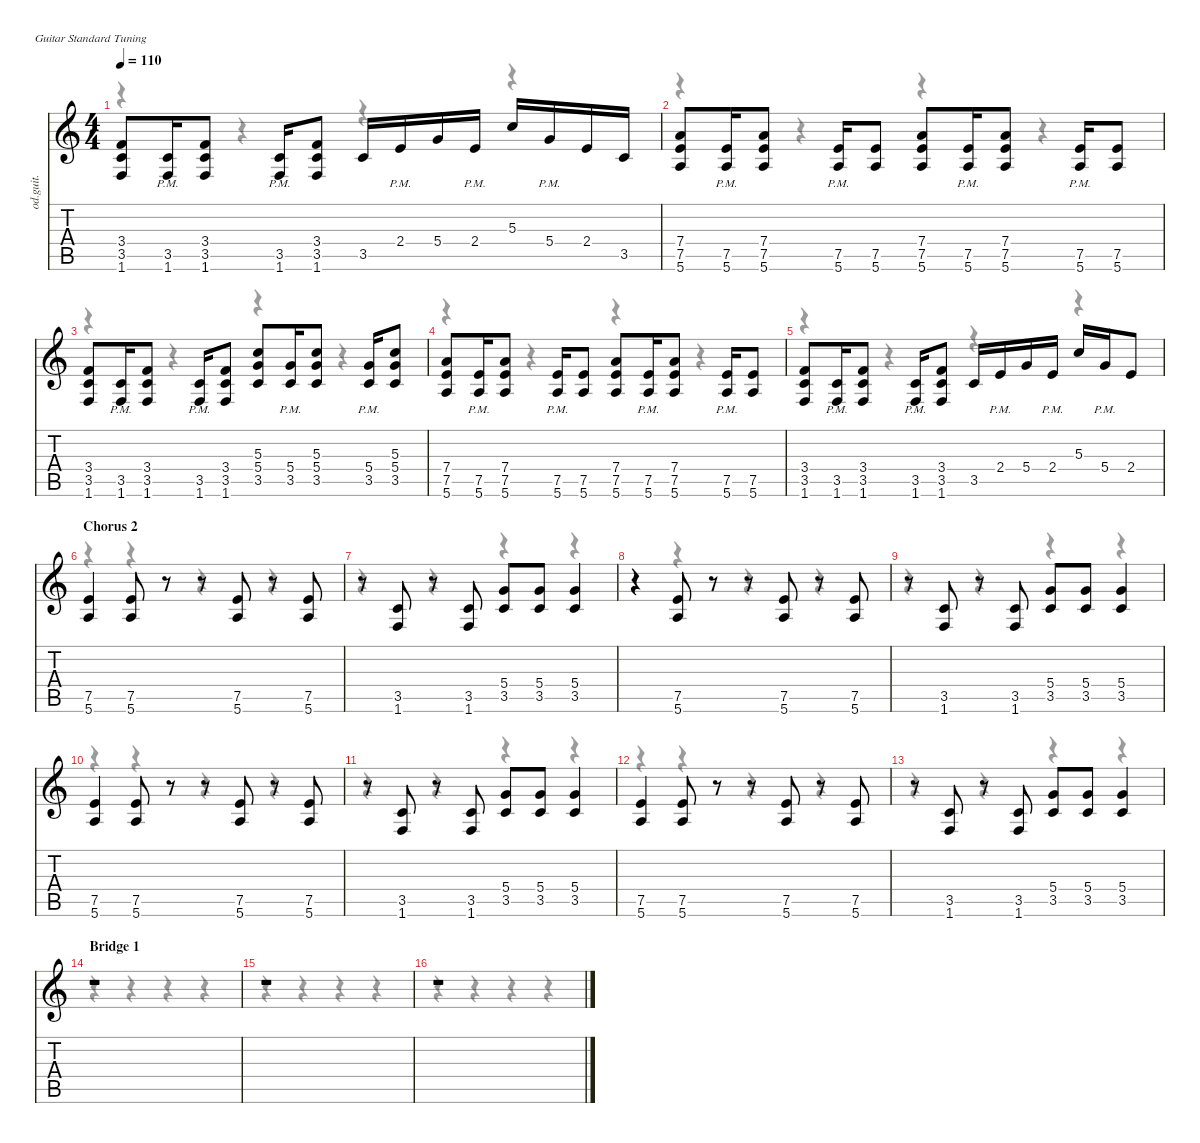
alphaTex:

\defaultSystemsLayout 4
\hideDynamics
\bracketExtendMode nobrackets
\otherSystemsTrackNameOrientation horizontal
\track ("Gtr OD" "od.guit.") {instrument overdrivenguitar}
\staff {score tabs}
\tuning (E4 B3 G3 D3 A2 E2)
\voice
\ts (4 4)
\tempo 110
\clef g2
\ks c
(3.4 3.5 1.6).8{dy f} (3.5{pm} 1.6{pm}).16 (3.4 3.5 1.6).8 (3.5{pm} 1.6{pm}).16 (3.4 3.5 1.6).8 3.5.16 2.4{pm}.16 5.4.16 2.4{pm}.16 5.3.16 5.4{pm}.16 2.4.16 3.5.16 |
(7.4 7.5 5.6).8 (7.5{pm} 5.6{pm}).16 (7.4 7.5 5.6).8 (7.5{pm} 5.6{pm}).16 (7.5 5.6).8 (7.4 7.5 5.6).8 (7.5{pm} 5.6{pm}).16 (7.4 7.5 5.6).8 (7.5{pm} 5.6{pm}).16 (7.5 5.6).8 |
(3.4 3.5 1.6).8 (3.5{pm} 1.6{pm}).16 (3.4 3.5 1.6).8 (3.5{pm} 1.6{pm}).16 (3.4 3.5 1.6).8 (5.3 5.4 3.5).8 (5.4{pm} 3.5{pm}).16 (5.3 5.4 3.5).8 (5.4{pm} 3.5{pm}).16 (5.3 5.4 3.5).8 |
(7.4 7.5 5.6).8 (7.5{pm} 5.6{pm}).16 (7.4 7.5 5.6).8 (7.5{pm} 5.6{pm}).16 (7.5 5.6).8 (7.4 7.5 5.6).8 (7.5{pm} 5.6{pm}).16 (7.4 7.5 5.6).8 (7.5{pm} 5.6{pm}).16 (7.5 5.6).8 |
(3.4 3.5 1.6).8 (3.5{pm} 1.6{pm}).16 (3.4 3.5 1.6).8 (3.5{pm} 1.6{pm}).16 (3.4 3.5 1.6).8 3.5.16 2.4{pm}.16 5.4.16 2.4{pm}.16 5.3.16 5.4{pm}.16 2.4.8 |
\section ("" "Chorus 2")
(7.5 5.6).4 (7.5 5.6).8 r.8 r.8 (7.5 5.6).8 r.8 (7.5 5.6).8 |
r.8 (3.5 1.6).8 r.8 (3.5 1.6).8 (5.4 3.5).8 (5.4 3.5).8 (5.4 3.5).4 |
r.4 (7.5 5.6).8 r.8 r.8 (7.5 5.6).8 r.8 (7.5 5.6).8 |
r.8 (3.5 1.6).8 r.8 (3.5 1.6).8 (5.4 3.5).8 (5.4 3.5).8 (5.4 3.5).4 |
(7.5 5.6).4 (7.5 5.6).8 r.8 r.8 (7.5 5.6).8 r.8 (7.5 5.6).8 |
r.8 (3.5 1.6).8 r.8 (3.5 1.6).8 (5.4 3.5).8 (5.4 3.5).8 (5.4 3.5).4 |
(7.5 5.6).4 (7.5 5.6).8 r.8 r.8 (7.5 5.6).8 r.8 (7.5 5.6).8 |
r.8 (3.5 1.6).8 r.8 (3.5 1.6).8 (5.4 3.5).8 (5.4 3.5).8 (5.4 3.5).4 |
\section ("" "Bridge 1")
r.1 |
r.1 |
r.1
\voice
\clef g2
\ottava regular
\simile none
\ks c
r.4{dy mf} r.4 r.4 r.4 |
r.4 r.4 r.4 r.4 |
r.4 r.4 r.4 r.4 |
r.4 r.4 r.4 r.4 |
r.4 r.4 r.4 r.4 |
r.4 r.4 r.4 r.4 |
r.4 r.4 r.4 r.4 |
r.4 r.4 r.4 r.4 |
r.4 r.4 r.4 r.4 |
r.4 r.4 r.4 r.4 |
r.4 r.4 r.4 r.4 |
r.4 r.4 r.4 r.4 |
r.4 r.4 r.4 r.4 |
r.4 r.4 r.4 r.4 |
r.4 r.4 r.4 r.4 |
r.4 r.4 r.4 r.4
